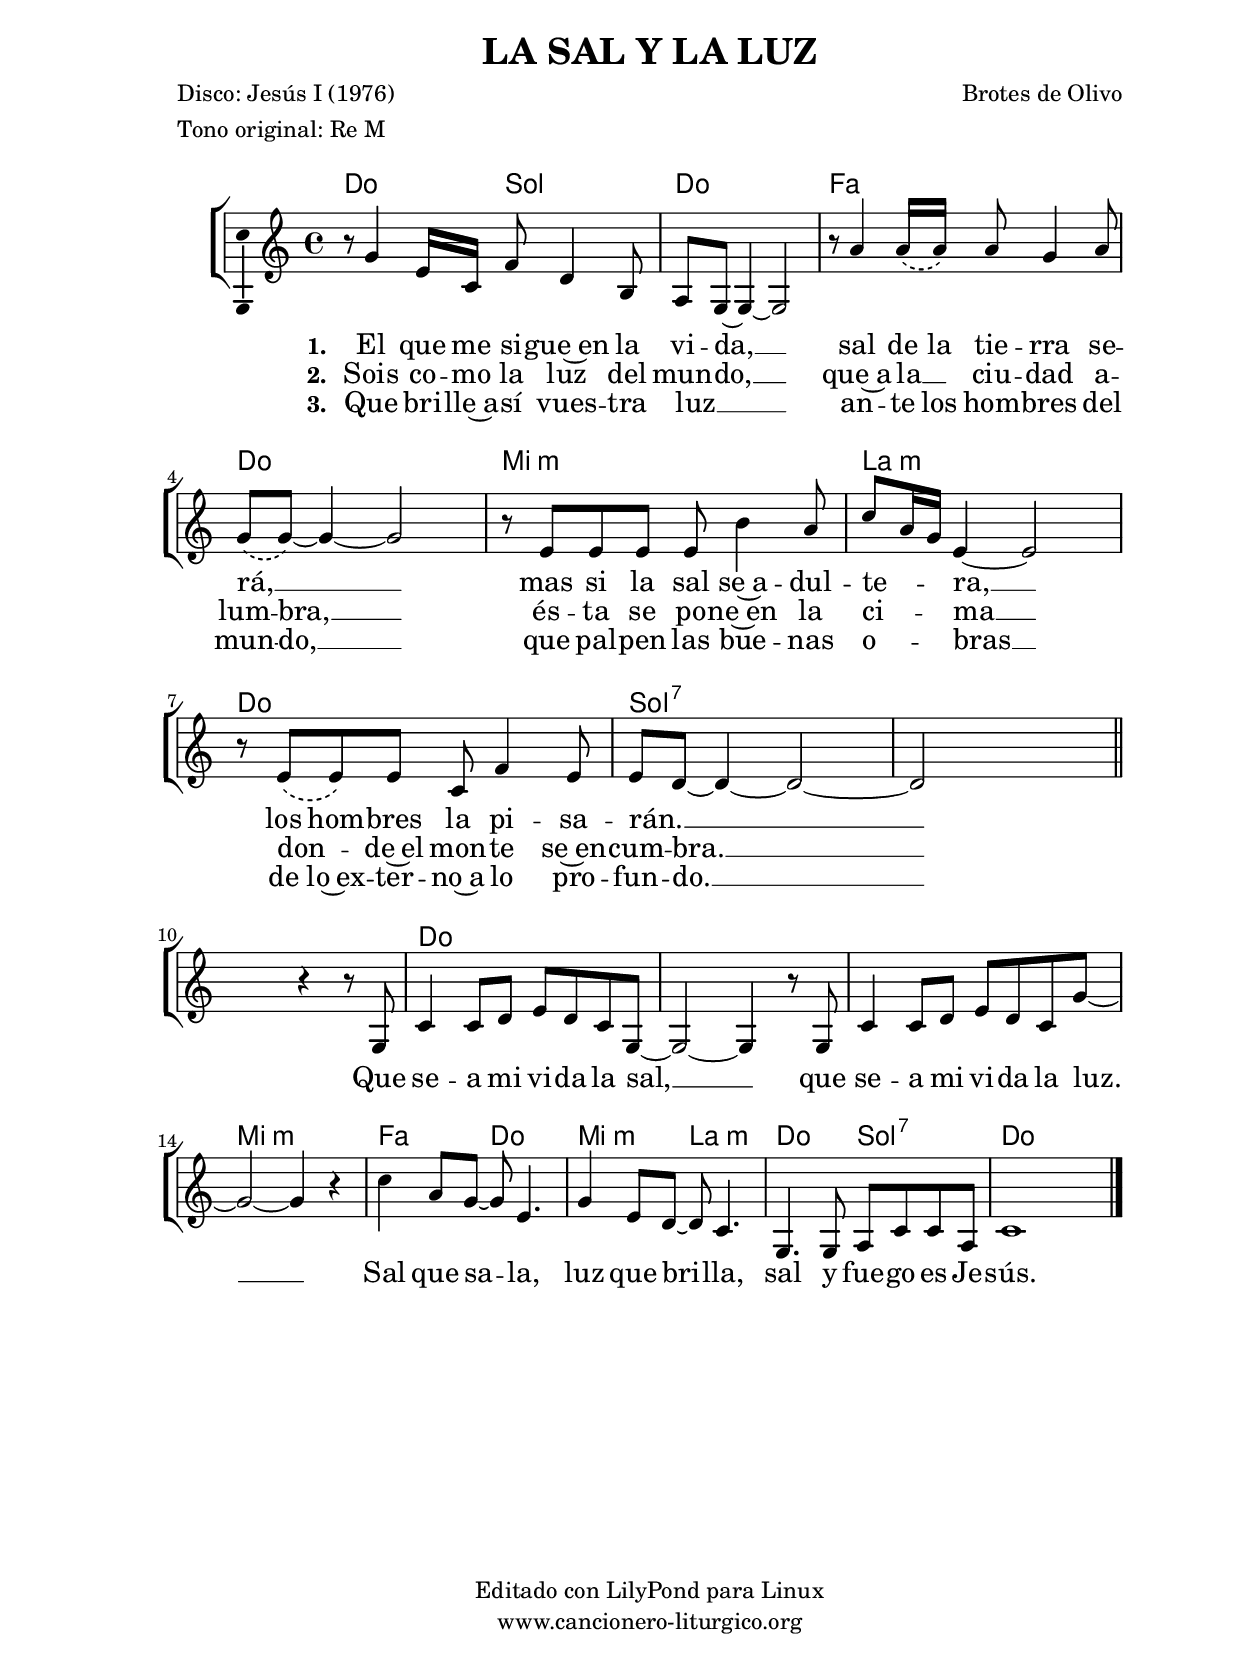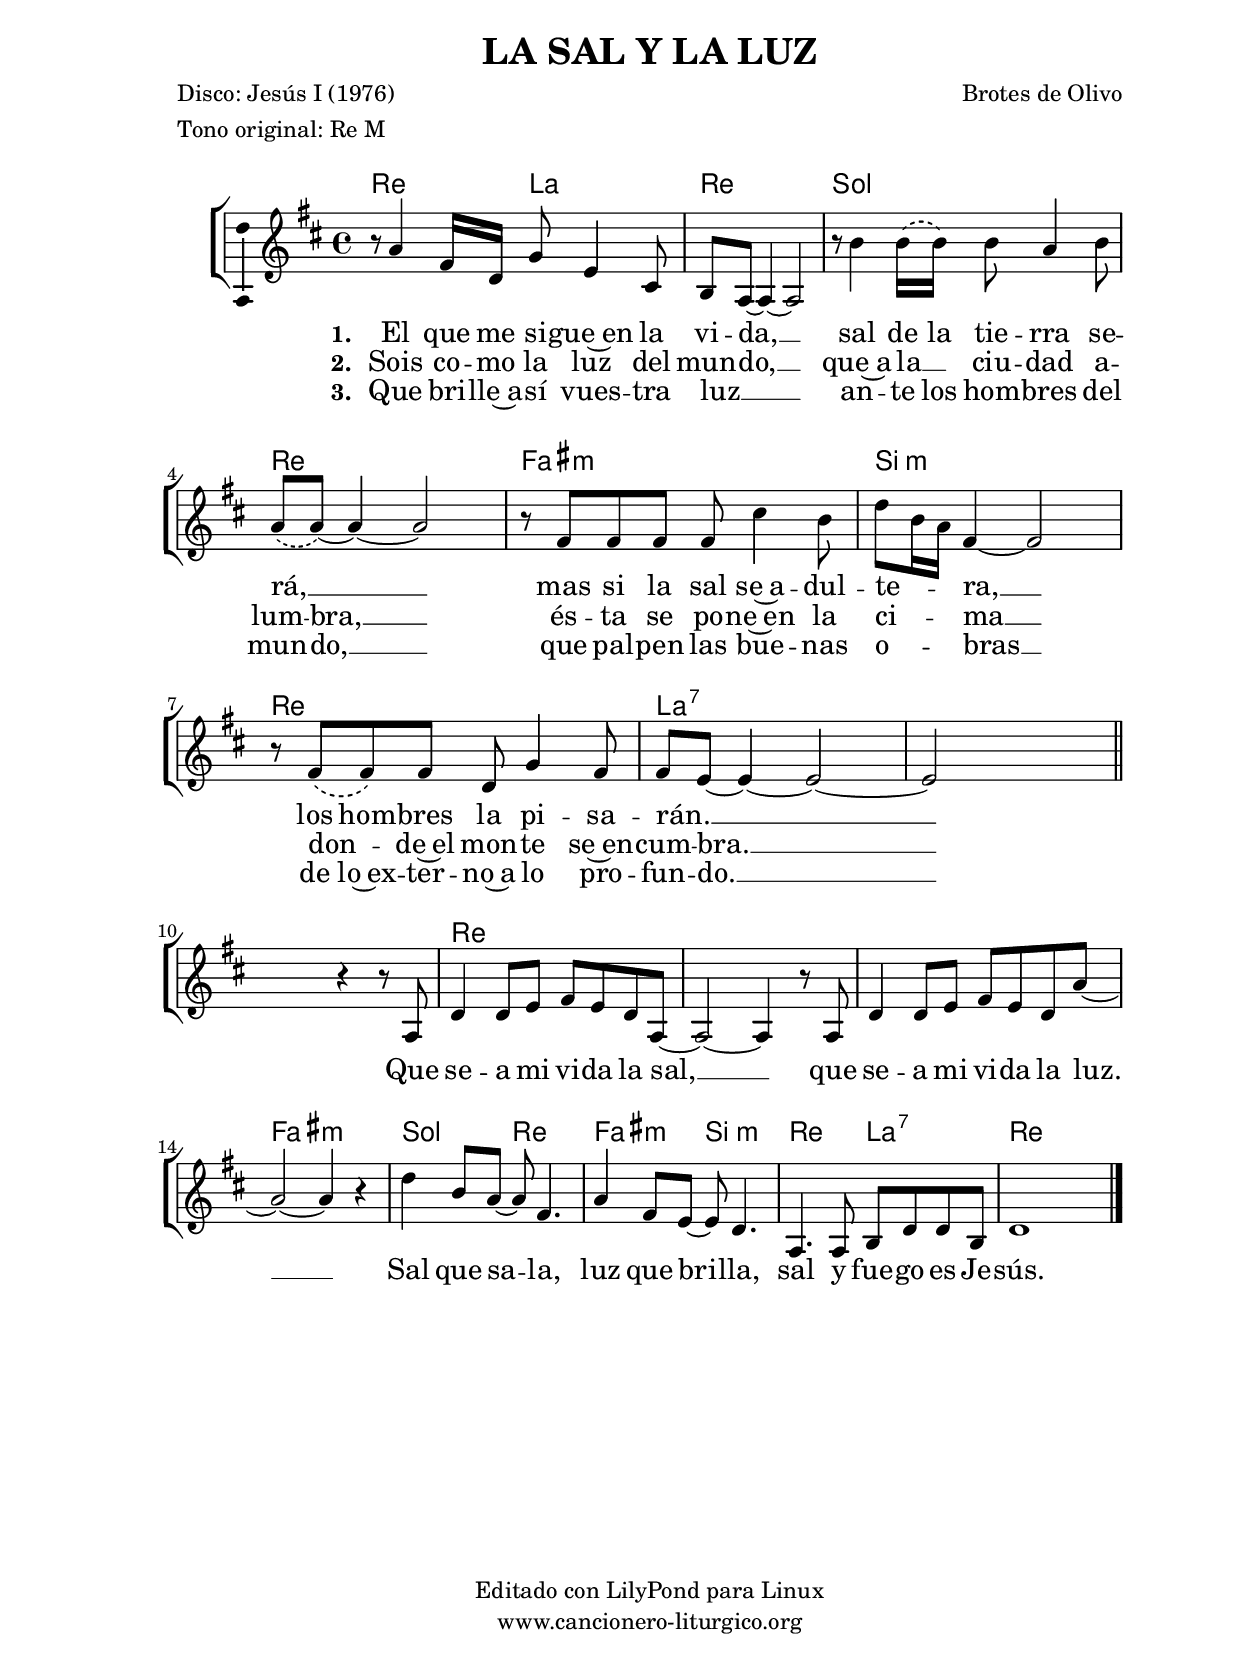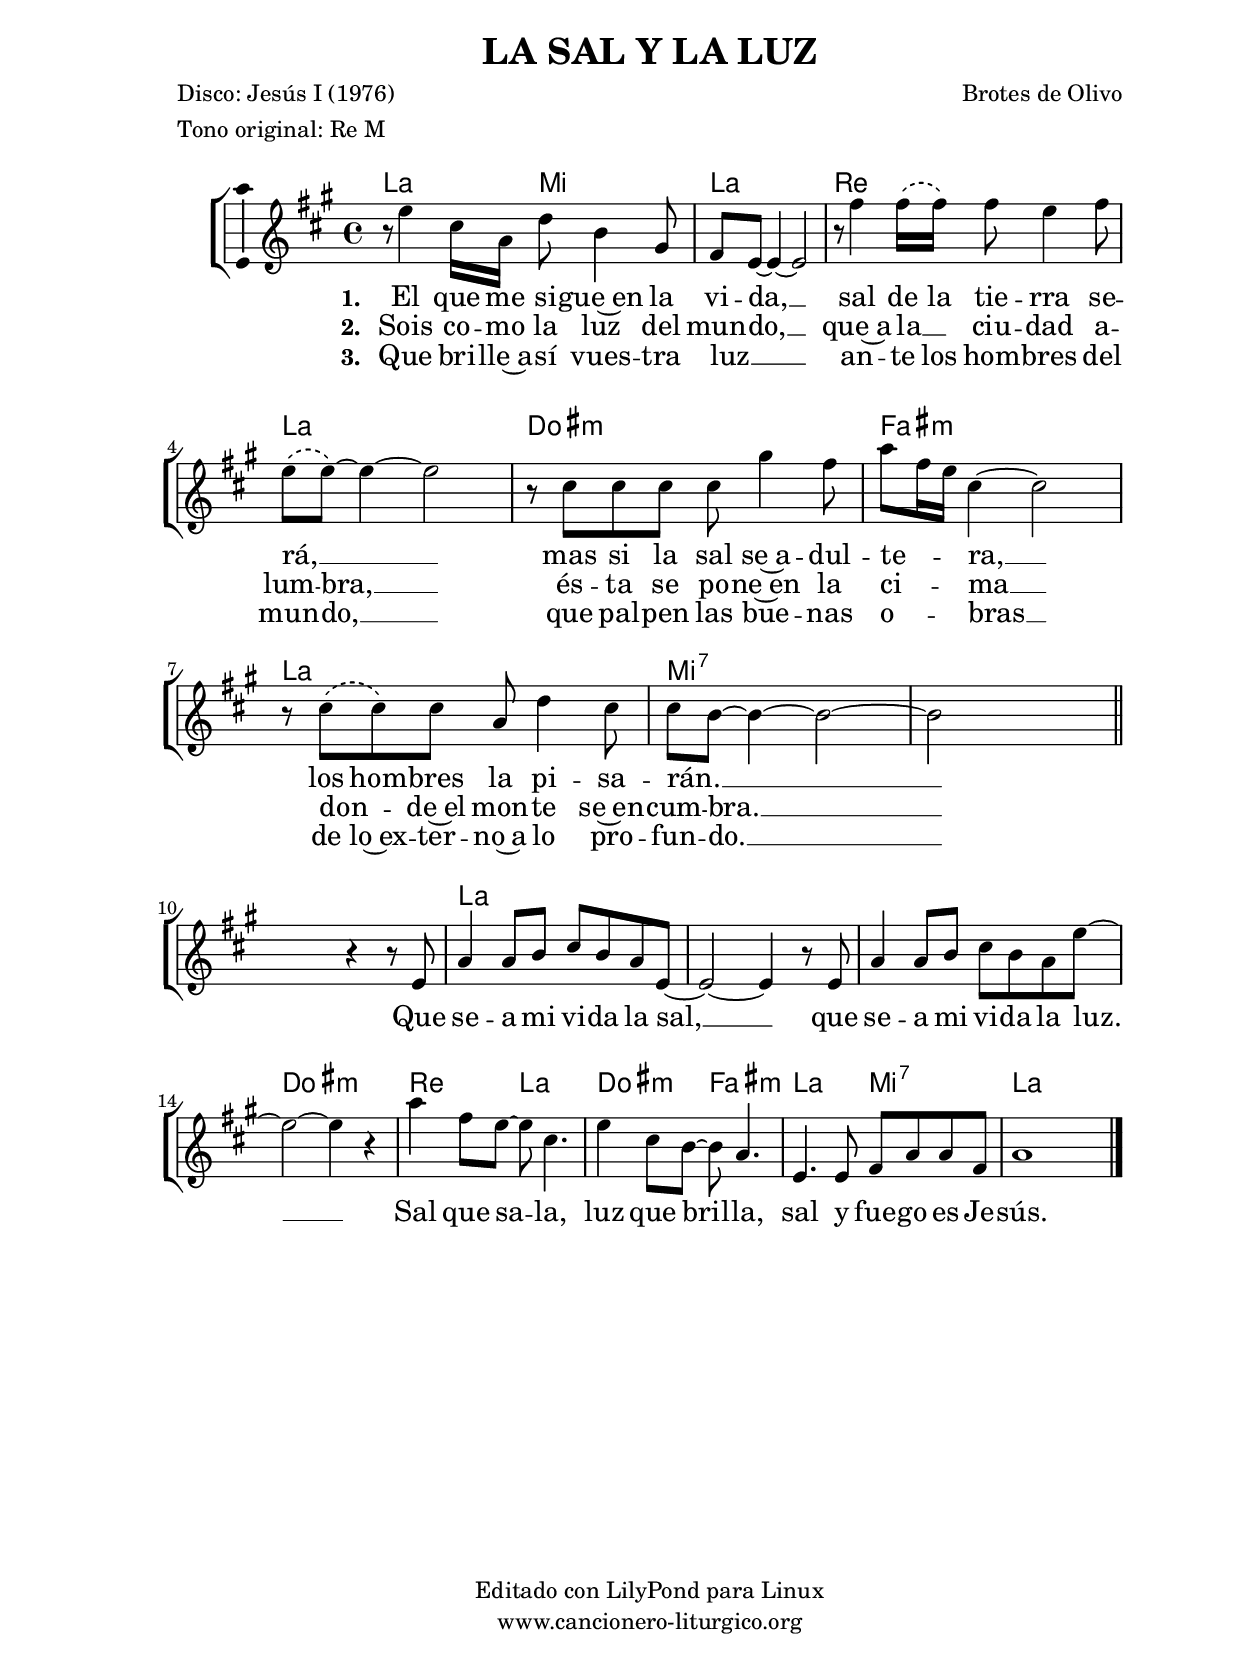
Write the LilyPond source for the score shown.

%
%para convertir .midi en .wav:
%timidity filename.midi -Ow -o finename.wav
%
%
%Para convertir de .wav a .mp3:
%lame -h -m j filename.wav
%
%
%para escuchar el midi:
%timidity nombrefichero.midi
%


%versión de lilypond para la que se ha escrito esta partitura:
\version "2.16.0"

	%Tamaño papel
	#(set-default-paper-size "a4")
	%Tamaño partitura
	#(set-global-staff-size 20)
	%No responde al pulsar sobre una nota
	#(ly:set-option 'point-and-click #f)

%parámetros del encabezamiento:
\header {
	title = "LA SAL Y LA LUZ"
	subtitle = ""
	composer = "Brotes de Olivo"
	poet = "Disco: Jesús I (1976)"
	meter = "Tono original: Re M"
	arranger = ""
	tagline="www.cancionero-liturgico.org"
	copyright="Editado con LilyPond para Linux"
	}

%parámetros asociados al papel:
\paper  {
	oddHeaderMarkup = \markup {\fill-line { \on-the-fly #not-first-page \fromproperty #'header:title \on-the-fly #not-first-page \fromproperty #'header:composer }}
	evenHeaderMarkup = \markup {\fill-line { \fromproperty #'header:composer \fromproperty #'header:title }}
	#(set-paper-size "a4")
	print-page-number = ##f
	first-page-number = 1
	print-first-page-number = ##f
%	head-separation = 3.0 \cm
	top-margin = 2.0 \cm
	bottom-margin = 0.5\cm
%%%	bottom-margin = -2.5\cm
	left-margin = 3.0 \cm
	line-width = 16.0 \cm 
	indent = 8\mm
	interscoreline = 2.\mm
	between-system-space = 15\mm
%	para que las partituras no llenen la hoja:
	ragged-bottom = ##t
%	idem para la última hoja:
	ragged-last-bottom = ##f
%	para que las partituras llenen el ancho del papel:
	ragged-last = ##f
	after-title-space = 2.5 \cm
%page-count=1
%system-count=6

	%Flexible Vertical Spacing
%	markup-markup-spacing =
%	#'((basic-distance . 15) (minimum-distance . 15) (padding . 3))
	markup-system-spacing =
	#'((basic-distance . 15) (minimum-distance . 15) (padding . 3))
	system-system-spacing =
	#'((basic-distance . 15) (minimum-distance . 15) (padding . 3))
	score-system-spacing =
	#'((basic-distance . 15) (minimum-distance . 15) (padding . 5))
%	top-system-spacing = % header
%	#'((basic-distance . 8) (minimum-distance . 0) (padding . 0))
%	top-markup-spacing =
%	#'((basic-distance . 20) (minimum-distance . 20) (padding . 0))
	last-bottom-spacing = % footer
	#'((basic-distance . 5) (minimum-distance . 5) (padding . 0))
%	score-markup-spacing =
%	#'((basic-distance . 16) (minimum-distance . 13) (padding . 0))

	}


%parámetros que afectan a toda la partitura:
global =  {
	%clave de sol (G):
	\clef G
	%armadura:
	\transpose d c
	\key d \major
	\tempo 4=90
	\set Score.tempoHideNote = ##t
	}


acordes = {
	\italianChords
	\chordmode {
	\transpose d c
{

d2 a d s g s d s fis:m s b:m s d s a:7 s a:7 s
s s d s d s d s fis:m s g d fis:m b:m d a:7 d s

	}
	}
}

melodia = 

	\transpose d c
{
	\relative c''{
	\time 4/4

\phrasingSlurDashed

r8 a4 fis16 d g8 e4 cis8
b8 a8~a4~a2
r8 b'4 b16 \(b\) b8 a4 b8
a8 \(a8\)~a4~a2
r8 fis8 fis fis fis cis'4 b8
d8 b16 a fis4~fis2
r8 fis8 \(fis\) fis d g4 fis8
fis8 e8~e4~e2~
e2 s2

\bar "||"
\break

s2 r4 r8 a,8
d4 d8 e fis e d a~
a2~a4 r8 a8
d4 d8 e fis e d a'~
a2~a4 r4
d4 b8 a~a fis4.
a4 fis8 e~e d4.
a4. a8 b d d b8
d1

\bar "|."
	}
	}


texto = \lyricmode {

\set stanza =#"1. " El que me si -- gue~en la vi -- da, __
sal de la tie -- rra se -- rá, __ _
mas si la sal se~a -- dul -- te -- _ _ ra, __
los hom -- bres la pi -- sa -- rán. __ _

Que se -- a mi vi -- da la sal, __
que se -- a mi vi -- da la luz. __
Sal que sa -- la, luz que bri -- lla,
sal y fue -- go es Je -- sús.

	}

textodos = \lyricmode {

\set stanza =#"2. " Sois co -- mo la luz del mun -- do, __
que~a la __ _ ciu -- dad a -- lum -- bra, __
és -- ta se po -- ne~en la ci -- _ _ ma __
don -- _ de~el mon -- te se~en -- cum -- bra. __ ""

	}

textotres = \lyricmode {

\set stanza =#"3. " Que bri -- lle~a -- sí vues -- tra luz __ _
an -- te los hom -- bres del mun -- do, __
que pal -- pen las bue -- nas o -- _ _ bras __
de lo~ex -- ter -- no~a lo pro -- fun -- do. __ ""

	}


acordesStaff = \context ChordNames = acordesStaff <<
	\set chordChanges = ##t
	\acordes
	>>


vozStaff = \context Voice = vozStaff
\with {\consists "Ambitus_engraver"}
<<
%	\set Staff.instrumentName = ""
%	\set Staff.shortInstrumentName = ""
%	\set Staff.midiInstrument = #"clarinet"
%	\set Staff.midiInstrument = #"cello"
%	\set Staff.midiInstrument = #"flute"
	\set Staff.midiInstrument = #"electric guitar (jazz)"
%	\set Staff.midiInstrument = #"english horn"
%	\set Staff.midiInstrument = #"violin"
%	\set Staff.midiInstrument = #"glockenspiel"
	\set Staff.midiMinimumVolume = #0.7
	\set Staff.midiMaximumVolume = #0.9
	\global
	\melodia
	>>

textoStaff = \context Lyrics = textoStaff <<
	\lyricsto vozStaff \texto
	>>

textodosStaff = \context Lyrics = textodosStaff <<
	\lyricsto vozStaff \textodos
	>>

textotresStaff = \context Lyrics = textotresStaff <<
	\lyricsto vozStaff \textotres
	>>

\book {
	\score {
		\context ChoirStaff {
			\override StaffGroup.SystemStartBracket #'collapse-height = #1
			\override Score.SystemStartBar #'collapse-height = #1
			<<
			\acordesStaff
			\vozStaff
			\textoStaff
			\textodosStaff
			\textotresStaff
			>>
			}
		\layout {
	    		\context {
				\Lyrics
				\override LyricText #'font-size = #2
				}
	   		 \context {
				\Score
				\override StaffSymbol #'staff-space = #(magstep +3)
				}
			}
		}
	\score {
		\unfoldRepeats
		\context ChoirStaff {
			<<
			\acordesStaff
			\vozStaff
			>>
			}
		\midi {
	  		\context {
	  			\Score
				tempoWholesPerMinute = #(ly:make-moment 70 4)
				}
			}
		}
	}



#(define output-suffix "C")
\book {
	\score {
		\context ChoirStaff {
			\override StaffGroup.SystemStartBracket #'collapse-height = #1
			\override Score.SystemStartBar #'collapse-height = #1
\transpose c d
			<<
			\acordesStaff
			\vozStaff
			\textoStaff
			\textodosStaff
			\textotresStaff
			>>
			}
		\layout {
	    		\context {
				\Lyrics
				\override LyricText #'font-size = #2
				}
	   		 \context {
				\Score
				\override StaffSymbol #'staff-space = #(magstep +3)
				}
			}
		}
	}

#(define output-suffix "S")
\book {
	\score {
		\context ChoirStaff {
			\override StaffGroup.SystemStartBracket #'collapse-height = #1
			\override Score.SystemStartBar #'collapse-height = #1
\transpose c a
			<<
			\acordesStaff
			\vozStaff
			\textoStaff
			\textodosStaff
			\textotresStaff
			>>
			}
		\layout {
	    		\context {
				\Lyrics
				\override LyricText #'font-size = #2
				}
	   		 \context {
				\Score
				\override StaffSymbol #'staff-space = #(magstep +3)
				}
			}
		}
	}


